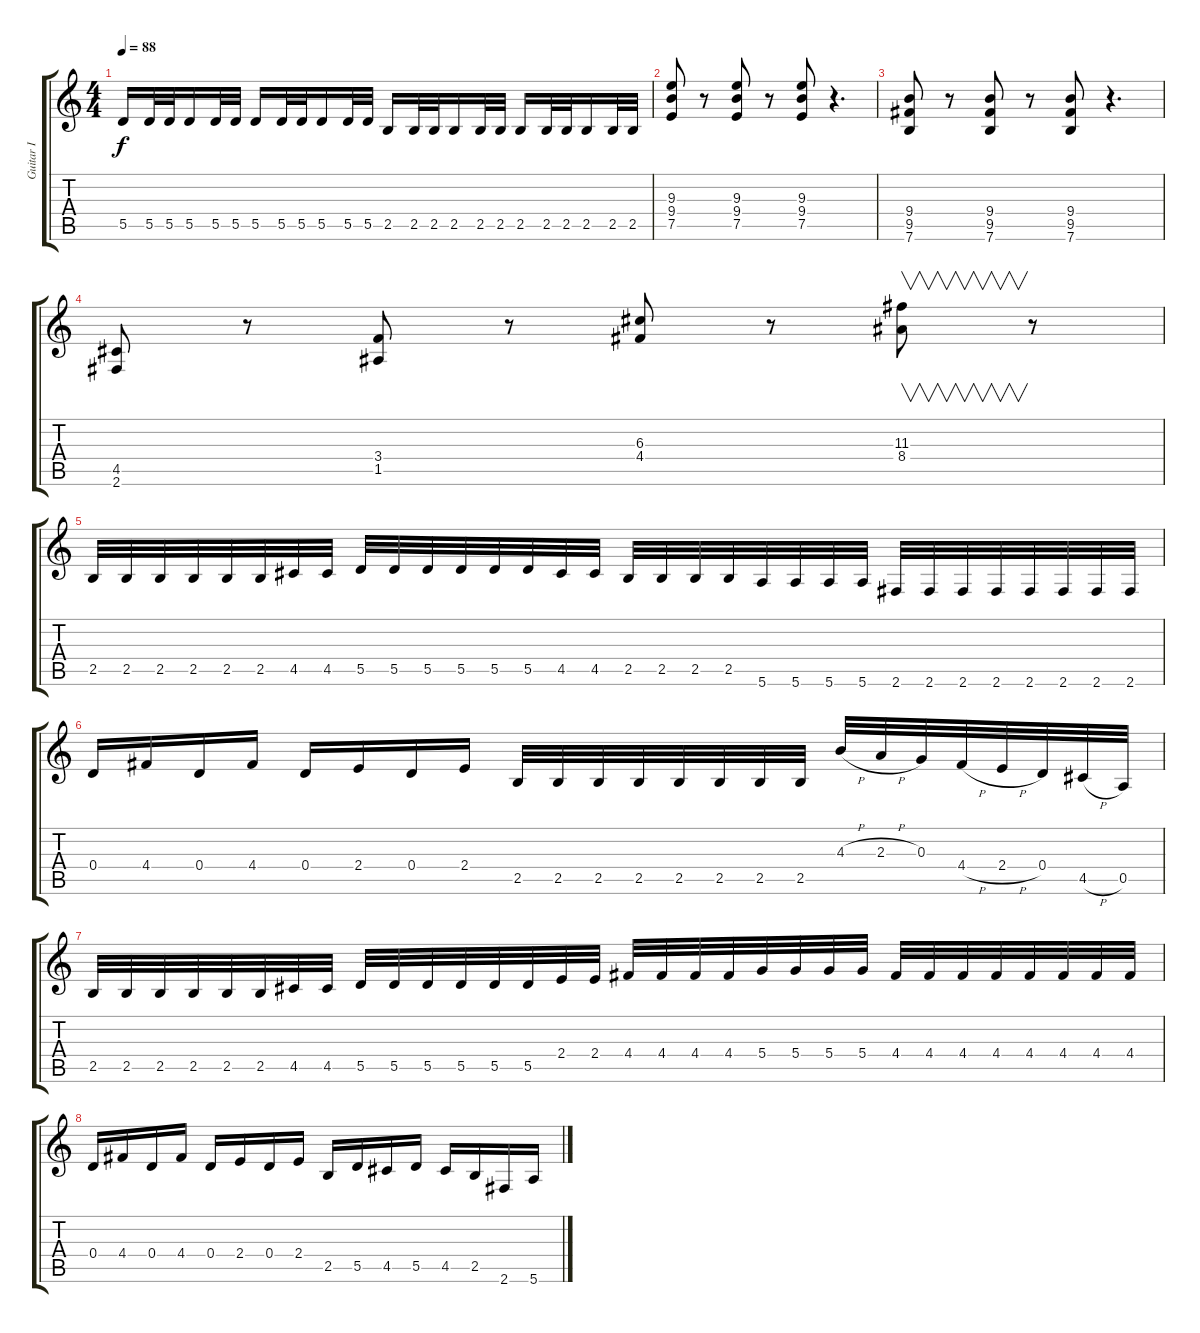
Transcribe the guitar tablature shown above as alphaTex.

\track ("Guitar I" "Guitar I") {instrument distortionguitar}
\staff {score tabs}
\tuning (E4 B3 G3 D3 A2 E2) {hide}
\ts (4 4)
\tempo 88
\clef g2
\ks c
5.5.16{dy f} 5.5.32 5.5.32 5.5.16 5.5.32 5.5.32 5.5.16 5.5.32 5.5.32 5.5.16 5.5.32 5.5.32 2.5.16 2.5.32 2.5.32 2.5.16 2.5.32 2.5.32 2.5.16 2.5.32 2.5.32 2.5.16 2.5.32 2.5.32 |
(9.3 9.4 7.5).8 r.8 (9.3 9.4 7.5).8 r.8 (9.3 9.4 7.5).8 r.4{d} |
(9.4 9.5 7.6).8 r.8 (9.4 9.5 7.6).8 r.8 (9.4 9.5 7.6).8 r.4{d} |
(4.5 2.6).8 r.8 (3.4 1.5).8 r.8 (6.3 4.4).8 r.8 (11.3 8.4).8{v} r.8 |
2.5.32 2.5.32 2.5.32 2.5.32 2.5.32 2.5.32 4.5.32 4.5.32 5.5.32 5.5.32 5.5.32 5.5.32 5.5.32 5.5.32 4.5.32 4.5.32 2.5.32 2.5.32 2.5.32 2.5.32 5.6.32 5.6.32 5.6.32 5.6.32 2.6.32 2.6.32 2.6.32 2.6.32 2.6.32 2.6.32 2.6.32 2.6.32 |
0.4.16 4.4.16 0.4.16 4.4.16 0.4.16 2.4.16 0.4.16 2.4.16 2.5.32 2.5.32 2.5.32 2.5.32 2.5.32 2.5.32 2.5.32 2.5.32 4.3{h}.32 2.3{h}.32 0.3.32 4.4{h}.32 2.4{h}.32 0.4.32 4.5{h}.32 0.5.32 |
2.5.32 2.5.32 2.5.32 2.5.32 2.5.32 2.5.32 4.5.32 4.5.32 5.5.32 5.5.32 5.5.32 5.5.32 5.5.32 5.5.32 2.4.32 2.4.32 4.4.32 4.4.32 4.4.32 4.4.32 5.4.32 5.4.32 5.4.32 5.4.32 4.4.32 4.4.32 4.4.32 4.4.32 4.4.32 4.4.32 4.4.32 4.4.32 |
0.4.16 4.4.16 0.4.16 4.4.16 0.4.16 2.4.16 0.4.16 2.4.16 2.5.16 5.5.16 4.5.16 5.5.16 4.5.16 2.5.16 2.6.16 5.6.16
